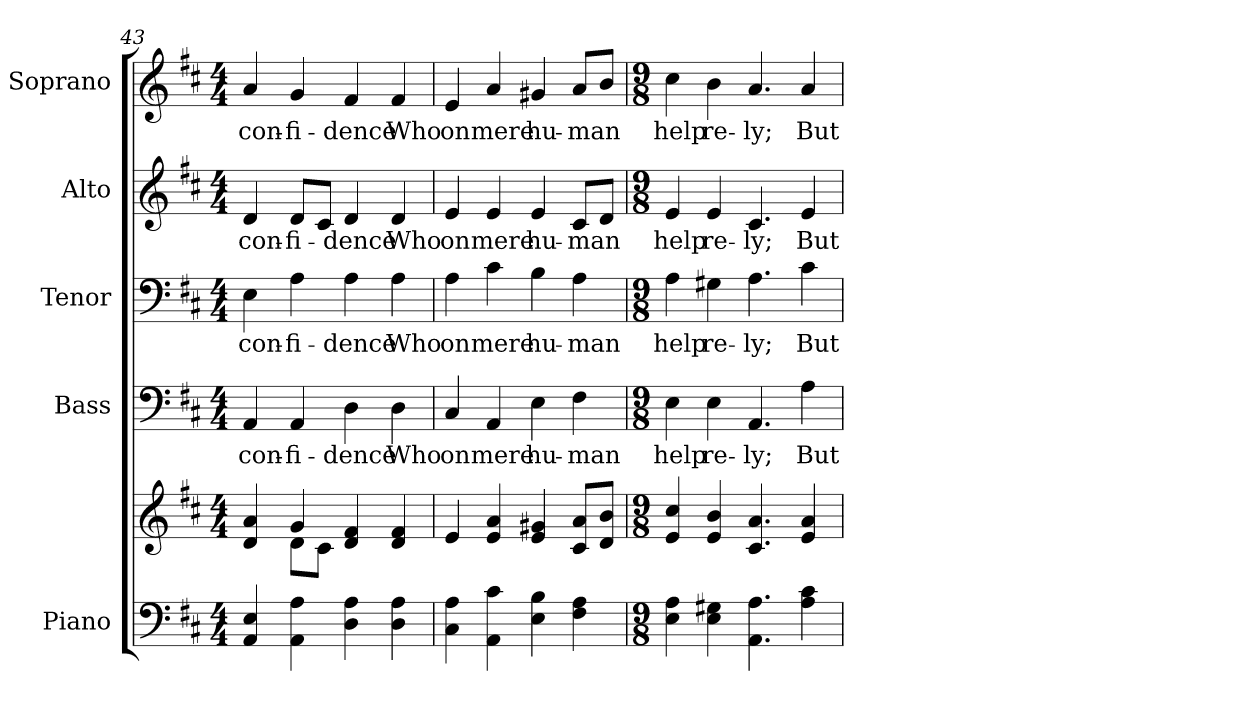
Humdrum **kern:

**kern	**kern	**kern	**text	**kern	**text	**kern	**text	**kern	**text
*part5	*part5	*part4	*part4	*part3	*part3	*part2	*part2	*part1	*part1
*staff6	*staff5	*staff4	*staff4	*staff3	*staff3	*staff2	*staff2	*staff1	*staff1
*I"Piano	*	*I"Bass	*	*I"Tenor	*	*I"Alto	*	*I"Soprano	*
*I'Pno.	*	*I'B.	*	*I'T.	*	*I'A.	*	*I'S.	*
!!LO:LB:g=z
*clefF4	*clefG2	*clefF4	*	*clefF4	*	*clefG2	*	*clefG2	*
*k[f#c#]	*k[f#c#]	*k[f#c#]	*	*k[f#c#]	*	*k[f#c#]	*	*k[f#c#]	*
*D:	*D:	*D:	*	*D:	*	*D:	*	*D:	*
*M4/4	*M4/4	*M4/4	*	*M4/4	*	*M4/4	*	*M4/4	*
=43	=43	=43	=43	=43	=43	=43	=43	=43	=43
*	*^	*	*	*	*	*	*	*	*
!	!	!	!	!LO:LY:b:color=#000000	!	!	!	!	!	!
!	!	!	!	!	!	!LO:LY:b:color=#000000	!	!	!	!
!	!	!	!	!	!	!	!	!LO:LY:b:color=#000000	!	!
!	!	!	!	!	!	!	!	!	!	!LO:LY:b:color=#000000
4AAi/ 4Ei	4di/ 4ai	4ryy	4AAi/	con-	4Ei\	con-	4di/	con-	4ai/	con-
!	!	!	!	!LO:LY:b:color=#000000	!	!	!	!	!	!
!	!	!	!	!	!	!LO:LY:b:color=#000000	!	!	!	!
!	!	!	!	!	!	!	!	!LO:LY:b:color=#000000	!	!
!	!	!	!	!	!	!	!	!	!	!LO:LY:b:color=#000000
4AAi\ 4Ai	4gi/	8di\L	4AAi/	-fi-	4Ai\	-fi-	8di/L	-fi-	4gi/	-fi-
.	.	8c#i\J	.	.	.	.	8c#i/J	.	.	.
!	!	!	!	!LO:LY:b:color=#000000	!	!	!	!	!	!
!	!	!	!	!	!	!LO:LY:b:color=#000000	!	!	!	!
!	!	!	!	!	!	!	!	!LO:LY:b:color=#000000	!	!
!	!	!	!	!	!	!	!	!	!	!LO:LY:b:color=#000000
4Di\ 4Ai	4di/ 4f#i	2ryy	4Di\	-dence	4Ai\	-dence	4di/	-dence	4f#i/	-dence
!	!	!	!	!LO:LY:b:color=#000000	!	!	!	!	!	!
!	!	!	!	!	!	!LO:LY:b:color=#000000	!	!	!	!
!	!	!	!	!	!	!	!	!LO:LY:b:color=#000000	!	!
!	!	!	!	!	!	!	!	!	!	!LO:LY:b:color=#000000
4Di\ 4Ai	4di/ 4f#i	.	4Di\	Who	4Ai\	Who	4di/	Who	4f#i/	Who
*	*v	*v	*	*	*	*	*	*	*	*
=44	=44	=44	=44	=44	=44	=44	=44	=44	=44
!	!	!	!LO:LY:b:color=#000000	!	!	!	!	!	!
!	!	!	!	!	!LO:LY:b:color=#000000	!	!	!	!
!	!	!	!	!	!	!	!LO:LY:b:color=#000000	!	!
!	!	!	!	!	!	!	!	!	!LO:LY:b:color=#000000
4C#i\ 4Ai	4ei/	4C#i/	on	4Ai\	on	4ei/	on	4ei/	on
!	!	!	!LO:LY:b:color=#000000	!	!	!	!	!	!
!	!	!	!	!	!LO:LY:b:color=#000000	!	!	!	!
!	!	!	!	!	!	!	!LO:LY:b:color=#000000	!	!
!	!	!	!	!	!	!	!	!	!LO:LY:b:color=#000000
4AAi\ 4c#i	4ei/ 4ai	4AAi/	mere	4c#i\	mere	4ei/	mere	4ai/	mere
!	!	!	!LO:LY:b:color=#000000	!	!	!	!	!	!
!	!	!	!	!	!LO:LY:b:color=#000000	!	!	!	!
!	!	!	!	!	!	!	!LO:LY:b:color=#000000	!	!
!	!	!	!	!	!	!	!	!	!LO:LY:b:color=#000000
4Ei\ 4Bi	4ei/ 4g#Xi	4Ei\	hu-	4Bi\	hu-	4ei/	hu-	4g#Xi/	hu-
!	!	!	!LO:LY:b:color=#000000	!	!	!	!	!	!
!	!	!	!	!	!LO:LY:b:color=#000000	!	!	!	!
!	!	!	!	!	!	!	!LO:LY:b:color=#000000	!	!
!	!	!	!	!	!	!	!	!	!LO:LY:b:color=#000000
4F#i\ 4Ai	8c#i/ 8aiL	4F#i\	-man	4Ai\	-man	8c#i/L	-man	8ai/L	-man
.	8di/ 8biJ	.	.	.	.	8di/J	.	8bi/J	.
!!LO:PB:g=z
=45	=45	=45	=45	=45	=45	=45	=45	=45	=45
*M9/8	*M9/8	*M9/8	*	*M9/8	*	*M9/8	*	*M9/8	*
!	!	!	!LO:LY:b:color=#000000	!	!	!	!	!	!
!	!	!	!	!	!LO:LY:b:color=#000000	!	!	!	!
!	!	!	!	!	!	!	!LO:LY:b:color=#000000	!	!
!	!	!	!	!	!	!	!	!	!LO:LY:b:color=#000000
4Ei\ 4Ai	4ei/ 4cc#i	4Ei\	help	4Ai\	help	4ei/	help	4cc#i\	help
!	!	!	!LO:LY:b:color=#000000	!	!	!	!	!	!
!	!	!	!	!	!LO:LY:b:color=#000000	!	!	!	!
!	!	!	!	!	!	!	!LO:LY:b:color=#000000	!	!
!	!	!	!	!	!	!	!	!	!LO:LY:b:color=#000000
4Ei\ 4G#Xi	4ei/ 4bi	4Ei\	re-	4G#Xi\	re-	4ei/	re-	4bi\	re-
!	!	!	!LO:LY:b:color=#000000	!	!	!	!	!	!
!	!	!	!	!	!LO:LY:b:color=#000000	!	!	!	!
!	!	!	!	!	!	!	!LO:LY:b:color=#000000	!	!
!	!	!	!	!	!	!	!	!	!LO:LY:b:color=#000000
4.AAi\ 4.Ai	4.c#i/ 4.ai	4.AAi/	-ly;	4.Ai\	-ly;	4.c#i/	-ly;	4.ai/	-ly;
!	!	!	!LO:LY:b:color=#000000	!	!	!	!	!	!
!	!	!	!	!	!LO:LY:b:color=#000000	!	!	!	!
!	!	!	!	!	!	!	!LO:LY:b:color=#000000	!	!
!	!	!	!	!	!	!	!	!	!LO:LY:b:color=#000000
4Ai\ 4c#i	4ei/ 4ai	4Ai\	But	4c#i\	But	4ei/	But	4ai/	But
=	=	=	=	=	=	=	=	=	=
*-	*-	*-	*-	*-	*-	*-	*-	*-	*-
